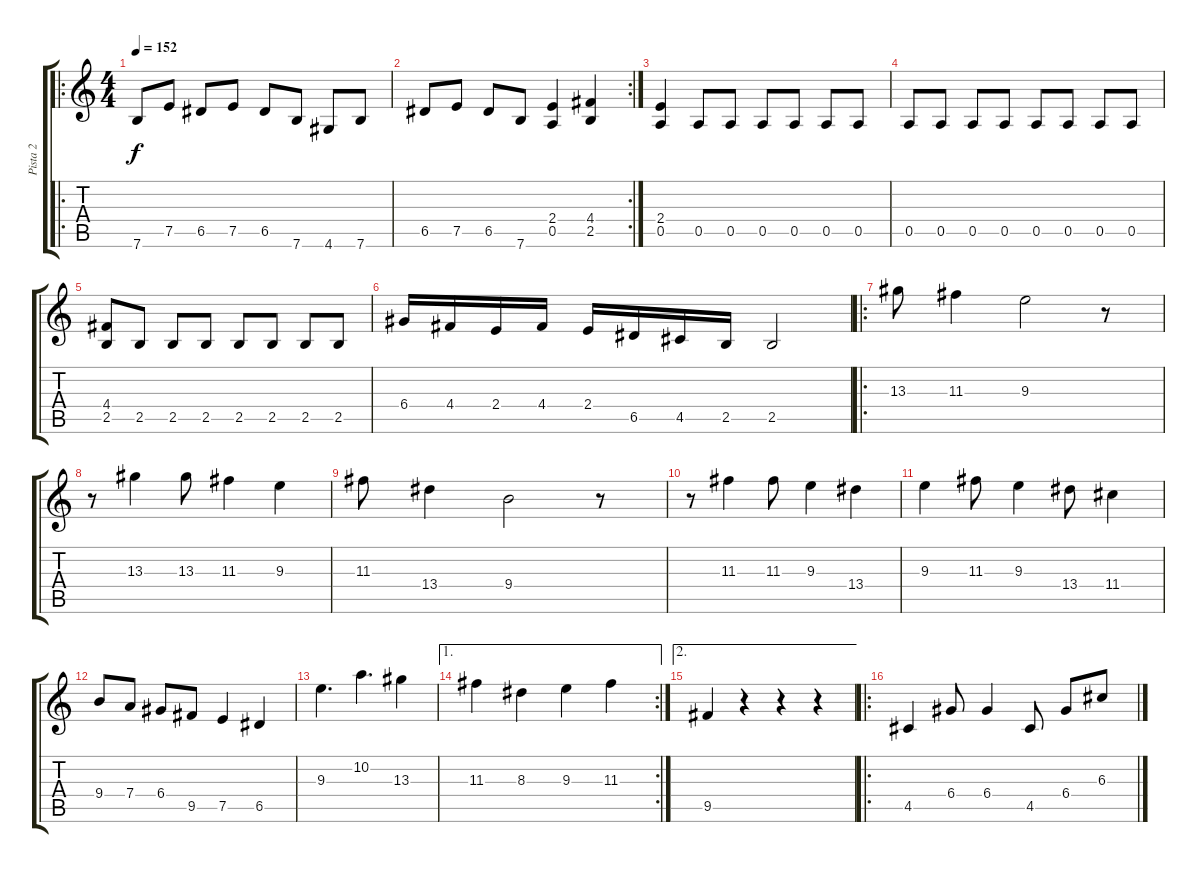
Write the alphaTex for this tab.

\track ("Pista 2" "Pista 2") {instrument distortionguitar}
\staff {score tabs}
\tuning (E4 B3 G3 D3 A2 E2) {hide}
\ro
\ts (4 4)
\tempo 152
\clef g2
\ks c
7.6.8{dy f} 7.5.8 6.5.8 7.5.8 6.5.8 7.6.8 4.6.8 7.6.8 |
\rc 2
6.5.8 7.5.8 6.5.8 7.6.8 (2.4 0.5).4 (4.4 2.5).4 |
(2.4 0.5).4 0.5.8 0.5.8 0.5.8 0.5.8 0.5.8 0.5.8 |
0.5.8 0.5.8 0.5.8 0.5.8 0.5.8 0.5.8 0.5.8 0.5.8 |
(4.4 2.5).8 2.5.8 2.5.8 2.5.8 2.5.8 2.5.8 2.5.8 2.5.8 |
6.4.16 4.4.16 2.4.16 4.4.16 2.4.16 6.5.16 4.5.16 2.5.16 2.5.2 |
\ro
13.3.8 11.3.4 9.3.2 r.8 |
r.8 13.3.4 13.3.8 11.3.4 9.3.4 |
11.3.8 13.4.4 9.4.2 r.8 |
r.8 11.3.4 11.3.8 9.3.4 13.4.4 |
9.3.4 11.3.8 9.3.4 13.4.8 11.4.4 |
9.4.8 7.4.8 6.4.8 9.5.8 7.5.4 6.5.4 |
9.3.4{d} 10.2.4{d} 13.3.4 |
\ae 1
\rc 2
11.3.4 8.3.4 9.3.4 11.3.4 |
\ae 2
9.5.4 r.4 r.4 r.4 |
\ro
4.5.4 6.4.8 6.4.4 4.5.8 6.4.8 6.3.8
